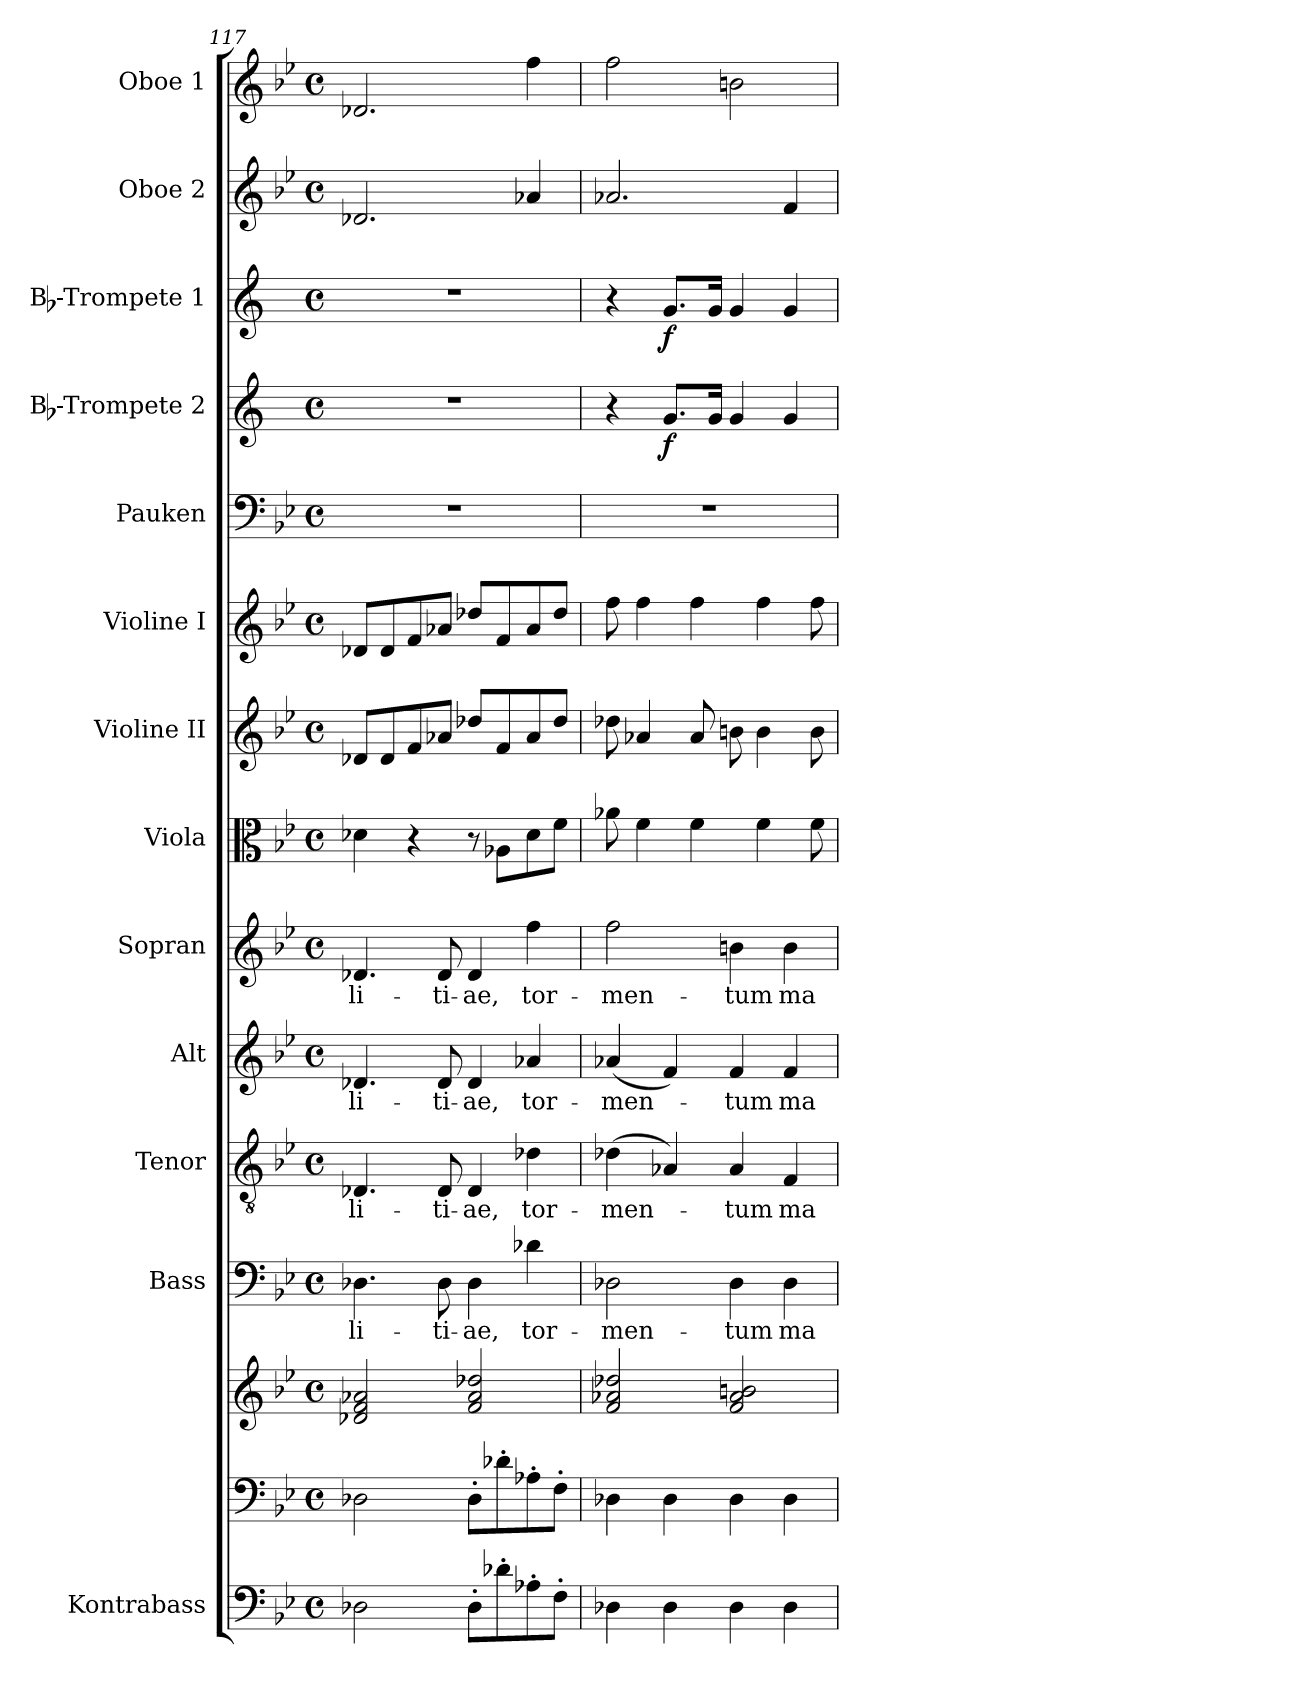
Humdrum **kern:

**kern	**kern	**kern	**kern	**text	**kern	**text	**kern	**text	**kern	**text	**kern	**kern	**kern	**kern	**kern	**dynam	**kern	**dynam	**kern	**kern
*part14	*part13	*part13	*part12	*part12	*part11	*part11	*part10	*part10	*part9	*part9	*part8	*part7	*part6	*part5	*part4	*part4	*part3	*part3	*part2	*part1
*staff15	*staff14	*staff13	*staff12	*staff12	*staff11	*staff11	*staff10	*staff10	*staff9	*staff9	*staff8	*staff7	*staff6	*staff5	*staff4	*staff4	*staff3	*staff3	*staff2	*staff1
*I"Kontrabass	*	*	*I"Bass	*	*I"Tenor	*	*I"Alt	*	*I"Sopran	*	*I"Viola	*I"Violine II	*I"Violine I	*I"Pauken	*I"Bb-Trompete 2	*	*I"Bb-Trompete 1	*	*I"Oboe 2	*I"Oboe 1
*I'Kb.	*	*	*I'B.	*	*I'T.	*	*I'A.	*	*I'S.	*	*I'Vla.	*I'Vl. II	*I'Vl. I	*I'Pk.	*I'Bb Trp. 2	*	*I'Bb Trp. 1	*	*I'Ob. 2	*I'Ob. 1
*clefF4	*clefF4	*clefG2	*clefF4	*	*clefGv2	*	*clefG2	*	*clefG2	*	*clefC3	*clefG2	*clefG2	*clefF4	*clefG2	*	*clefG2	*	*clefG2	*clefG2
*ITrd7c12	*	*	*	*	*	*	*	*	*	*	*	*	*	*	*ITrd1c2	*	*ITrd1c2	*	*	*
*k[b-e-]	*k[b-e-]	*k[b-e-]	*k[b-e-]	*	*k[b-e-]	*	*k[b-e-]	*	*k[b-e-]	*	*k[b-e-]	*k[b-e-]	*k[b-e-]	*k[b-e-]	*k[b-e-]	*	*k[b-e-]	*	*k[b-e-]	*k[b-e-]
*B-:	*B-:	*B-:	*B-:	*	*B-:	*	*B-:	*	*B-:	*	*B-:	*B-:	*B-:	*B-:	*B-:	*	*B-:	*	*B-:	*B-:
*M4/4	*M4/4	*M4/4	*M4/4	*	*M4/4	*	*M4/4	*	*M4/4	*	*M4/4	*M4/4	*M4/4	*M4/4	*M4/4	*	*M4/4	*	*M4/4	*M4/4
*met(c)	*met(c)	*met(c)	*met(c)	*	*met(c)	*	*met(c)	*	*met(c)	*	*met(c)	*met(c)	*met(c)	*met(c)	*met(c)	*	*met(c)	*	*met(c)	*met(c)
=117	=117	=117	=117	=117	=117	=117	=117	=117	=117	=117	=117	=117	=117	=117	=117	=117	=117	=117	=117	=117
!	!	!	!	!LO:LY:b	!	!LO:LY:b	!	!LO:LY:b	!	!LO:LY:b	!	!	!	!	!	!	!	!	!	!
2DD-X\	2D-X\	2d-X/ 2f/ 2a-X/	4.D-X\	-li-	4.D-X/	-li-	4.d-X/	-li-	4.d-X/	-li-	4d-X\	8d-X/L	8d-X/L	1r	1r	.	1r	.	2.d-X/	2.d-X/
.	.	.	.	.	.	.	.	.	.	.	.	8d-/	8d-/	.	.	.	.	.	.	.
.	.	.	.	.	.	.	.	.	.	.	4r	8f/	8f/	.	.	.	.	.	.	.
!	!	!	!	!LO:LY:b	!	!LO:LY:b	!	!LO:LY:b	!	!LO:LY:b	!	!	!	!	!	!	!	!	!	!
.	.	.	8D-\	-ti-	8D-/	-ti-	8d-/	-ti-	8d-/	-ti-	.	8a-X/J	8a-X/J	.	.	.	.	.	.	.
!	!	!	!	!LO:LY:b	!	!LO:LY:b	!	!LO:LY:b	!	!LO:LY:b	!	!	!	!	!	!	!	!	!	!
8DD-'>\L	8D-'>\L	2f/ 2a-/ 2dd-X/	4D-\	-ae,	4D-/	-ae,	4d-/	-ae,	4d-/	-ae,	8r	8dd-X/L	8dd-X/L	.	.	.	.	.	.	.
8D-X'>\	8d-X'>\	.	.	.	.	.	.	.	.	.	8A-X\L	8f/	8f/	.	.	.	.	.	.	.
!	!	!	!	!LO:LY:b	!	!LO:LY:b	!	!LO:LY:b	!	!LO:LY:b	!	!	!	!	!	!	!	!	!	!
8AA-X'>\	8A-X'>\	.	4d-X\	tor-	4d-X\	tor-	4a-X/	tor-	4ff\	tor-	8d-\	8a-/	8a-/	.	.	.	.	.	4a-X/	4ff\
8FF'>\J	8F'>\J	.	.	.	.	.	.	.	.	.	8f\J	8dd-/J	8dd-/J	.	.	.	.	.	.	.
=118	=118	=118	=118	=118	=118	=118	=118	=118	=118	=118	=118	=118	=118	=118	=118	=118	=118	=118	=118	=118
!	!	!	!	!LO:LY:b	!	!LO:LY:b	!	!LO:LY:b	!	!LO:LY:b	!	!	!	!	!	!	!	!	!	!
4DD-X\	4D-X\	2f/ 2a-X/ 2dd-X/	2D-X\	-men-	(>4d-X\	-men-	(<4a-X/	-men-	2ff\	-men-	8a-X\	8dd-X\	8ff\	1r	4r	.	4r	.	2.a-X/	2ff\
.	.	.	.	.	.	.	.	.	.	.	4f\	4a-X/	4ff\	.	.	.	.	.	.	.
!	!	!	!	!	!	!	!	!	!	!	!	!	!	!	!	!LO:DY:b	!	!LO:DY:b	!	!
4DD-\	4D-\	.	.	.	4A-X/)	.	4f/)	.	.	.	.	.	.	.	8.f/L	f	8.f/L	f	.	.
.	.	.	.	.	.	.	.	.	.	.	4f\	8a-/	4ff\	.	.	.	.	.	.	.
.	.	.	.	.	.	.	.	.	.	.	.	.	.	.	16f/Jk	.	16f/Jk	.	.	.
!	!	!	!	!LO:LY:b	!	!LO:LY:b	!	!LO:LY:b	!	!LO:LY:b	!	!	!	!	!	!	!	!	!	!
4DD-\	4D-\	2f/ 2a-/ 2bn/	4D-\	-tum	4A-/	-tum	4f/	-tum	4bn\	-tum	.	8bn\	.	.	4f/	.	4f/	.	.	2bn\
.	.	.	.	.	.	.	.	.	.	.	4f\	4b\	4ff\	.	.	.	.	.	.	.
!	!	!	!	!LO:LY:b	!	!LO:LY:b	!	!LO:LY:b	!	!LO:LY:b	!	!	!	!	!	!	!	!	!	!
4DD-\	4D-\	.	4D-\	ma-	4F/	ma-	4f/	ma-	4b\	ma-	.	.	.	.	4f/	.	4f/	.	4f/	.
.	.	.	.	.	.	.	.	.	.	.	8f\	8b\	8ff\	.	.	.	.	.	.	.
=	=	=	=	=	=	=	=	=	=	=	=	=	=	=	=	=	=	=	=	=
*-	*-	*-	*-	*-	*-	*-	*-	*-	*-	*-	*-	*-	*-	*-	*-	*-	*-	*-	*-	*-
